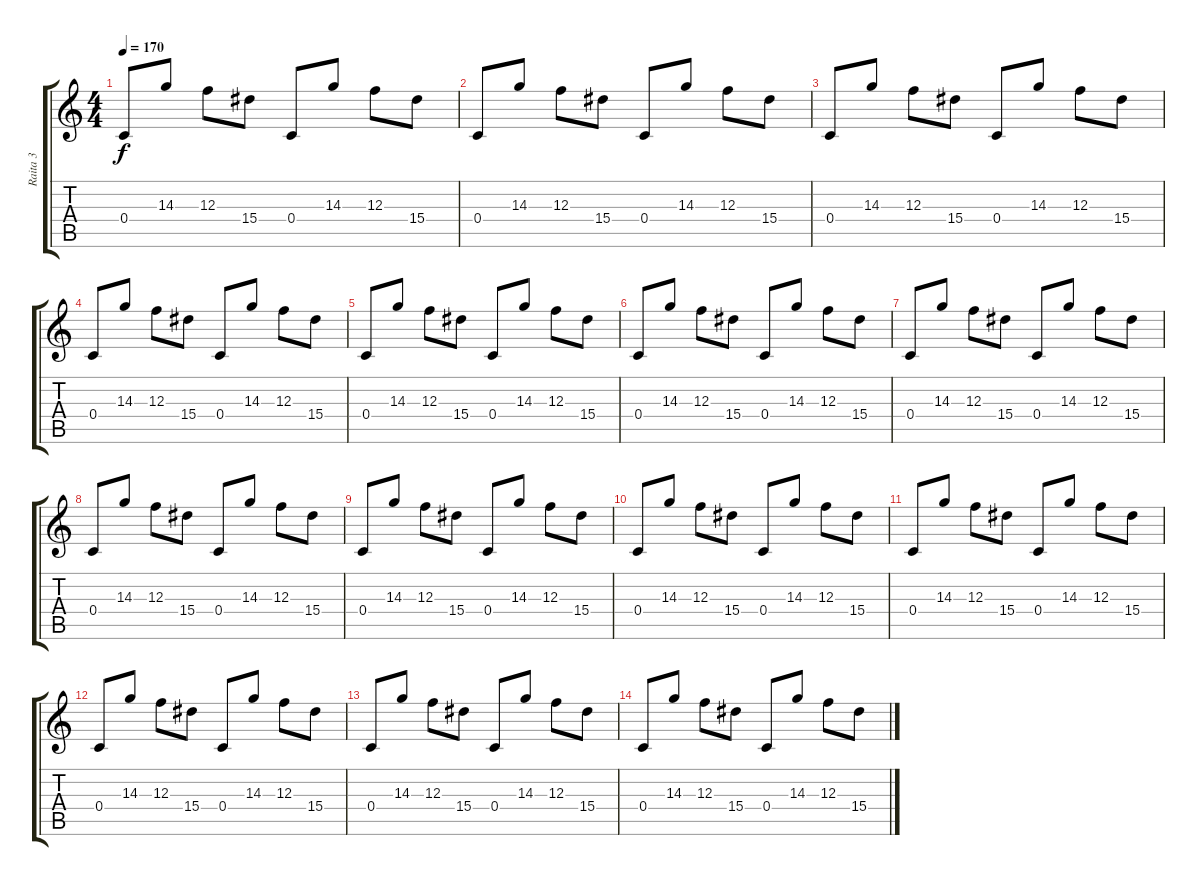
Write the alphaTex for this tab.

\track ("Raita 3" "Raita 3") {instrument distortionguitar}
\staff {score tabs}
\tuning (D4 A3 F3 C3 G2 C2) {hide}
\ts (4 4)
\tempo 170
\clef g2
\ks c
0.4.8{dy f} 14.3.8 12.3.8 15.4.8 0.4.8 14.3.8 12.3.8 15.4.8 |
0.4.8 14.3.8 12.3.8 15.4.8 0.4.8 14.3.8 12.3.8 15.4.8 |
0.4.8 14.3.8 12.3.8 15.4.8 0.4.8 14.3.8 12.3.8 15.4.8 |
0.4.8 14.3.8 12.3.8 15.4.8 0.4.8 14.3.8 12.3.8 15.4.8 |
0.4.8 14.3.8 12.3.8 15.4.8 0.4.8 14.3.8 12.3.8 15.4.8 |
0.4.8 14.3.8 12.3.8 15.4.8 0.4.8 14.3.8 12.3.8 15.4.8 |
0.4.8 14.3.8 12.3.8 15.4.8 0.4.8 14.3.8 12.3.8 15.4.8 |
0.4.8 14.3.8 12.3.8 15.4.8 0.4.8 14.3.8 12.3.8 15.4.8 |
0.4.8 14.3.8 12.3.8 15.4.8 0.4.8 14.3.8 12.3.8 15.4.8 |
0.4.8 14.3.8 12.3.8 15.4.8 0.4.8 14.3.8 12.3.8 15.4.8 |
0.4.8 14.3.8 12.3.8 15.4.8 0.4.8 14.3.8 12.3.8 15.4.8 |
0.4.8 14.3.8 12.3.8 15.4.8 0.4.8 14.3.8 12.3.8 15.4.8 |
0.4.8 14.3.8 12.3.8 15.4.8 0.4.8 14.3.8 12.3.8 15.4.8 |
0.4.8 14.3.8 12.3.8 15.4.8 0.4.8 14.3.8 12.3.8 15.4.8
